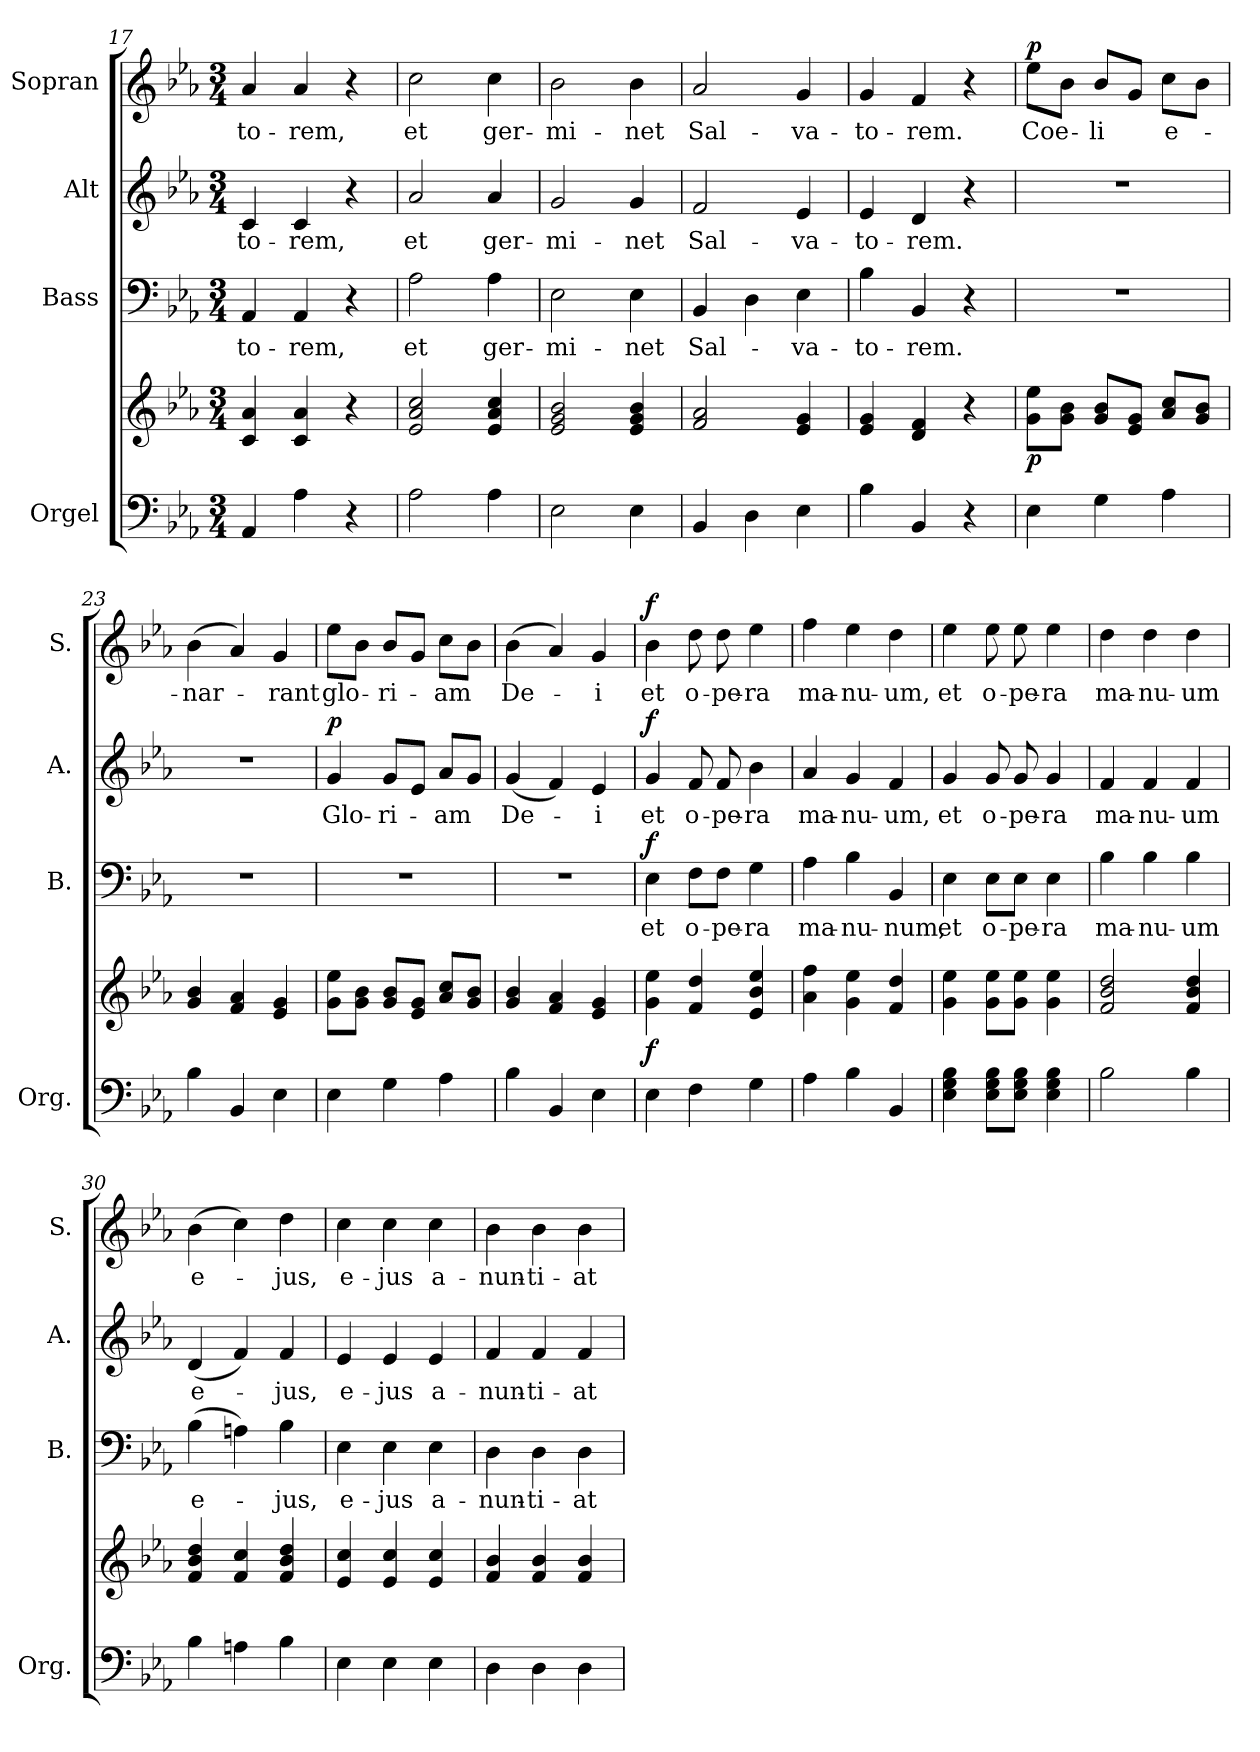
**kern	**kern	**dynam	**kern	**text	**dynam	**kern	**text	**dynam	**kern	**text	**dynam
*part4	*part4	*part4	*part3	*part3	*part3	*part2	*part2	*part2	*part1	*part1	*part1
*staff5	*staff4	*staff4/5	*staff3	*staff3	*staff3	*staff2	*staff2	*staff2	*staff1	*staff1	*staff1
*I"Orgel	*	*	*I"Bass	*	*	*I"Alt	*	*	*I"Sopran	*	*
*I'Org.	*	*	*I'B.	*	*	*I'A.	*	*	*I'S.	*	*
*clefF4	*clefG2	*	*clefF4	*	*	*clefG2	*	*	*clefG2	*	*
*k[b-e-a-]	*k[b-e-a-]	*	*k[b-e-a-]	*	*	*k[b-e-a-]	*	*	*k[b-e-a-]	*	*
*E-:	*E-:	*	*E-:	*	*	*E-:	*	*	*E-:	*	*
*M3/4	*M3/4	*	*M3/4	*	*	*M3/4	*	*	*M3/4	*	*
=17	=17	=17	=17	=17	=17	=17	=17	=17	=17	=17	=17
!	!	!	!	!LO:LY:b	!	!	!LO:LY:b	!	!	!LO:LY:b	!
4AA-/	4c/ 4a-/	.	4AA-/	-to-	.	4c/	-to-	.	4a-/	-to-	.
!	!	!	!	!LO:LY:b	!	!	!LO:LY:b	!	!	!LO:LY:b	!
4A-\	4c/ 4a-/	.	4AA-/	-rem,	.	4c/	-rem,	.	4a-/	-rem,	.
4r	4r	.	4r	.	.	4r	.	.	4r	.	.
=18	=18	=18	=18	=18	=18	=18	=18	=18	=18	=18	=18
!	!	!	!	!LO:LY:b	!	!	!LO:LY:b	!	!	!LO:LY:b	!
2A-\	2e-/ 2a-/ 2cc/	.	2A-\	et	.	2a-/	et	.	2cc\	et	.
!	!	!	!	!LO:LY:b	!	!	!LO:LY:b	!	!	!LO:LY:b	!
4A-\	4e-/ 4a-/ 4cc/	.	4A-\	ger-	.	4a-/	ger-	.	4cc\	ger-	.
=19	=19	=19	=19	=19	=19	=19	=19	=19	=19	=19	=19
!	!	!	!	!LO:LY:b	!	!	!LO:LY:b	!	!	!LO:LY:b	!
2E-\	2e-/ 2g/ 2b-/	.	2E-\	-mi-	.	2g/	-mi-	.	2b-\	-mi-	.
!	!	!	!	!LO:LY:b	!	!	!LO:LY:b	!	!	!LO:LY:b	!
4E-\	4e-/ 4g/ 4b-/	.	4E-\	-net	.	4g/	-net	.	4b-\	-net	.
=20	=20	=20	=20	=20	=20	=20	=20	=20	=20	=20	=20
!	!	!	!	!LO:LY:b	!	!	!LO:LY:b	!	!	!LO:LY:b	!
4BB-/	2f/ 2a-/	.	4BB-/	Sal-	.	2f/	Sal-	.	2a-/	Sal-	.
4D\	.	.	4D\	.	.	.	.	.	.	.	.
!	!	!	!	!LO:LY:b	!	!	!LO:LY:b	!	!	!LO:LY:b	!
4E-\	4e-/ 4g/	.	4E-\	-va-	.	4e-/	-va-	.	4g/	-va-	.
=21	=21	=21	=21	=21	=21	=21	=21	=21	=21	=21	=21
!	!	!	!	!LO:LY:b	!	!	!LO:LY:b	!	!	!LO:LY:b	!
4B-\	4e-/ 4g/	.	4B-\	-to-	.	4e-/	-to-	.	4g/	-to-	.
!	!	!	!	!LO:LY:b	!	!	!LO:LY:b	!	!	!LO:LY:b	!
4BB-/	4d/ 4f/	.	4BB-/	-rem.	.	4d/	-rem.	.	4f/	-rem.	.
4r	4r	.	4r	.	.	4r	.	.	4r	.	.
=22	=22	=22	=22	=22	=22	=22	=22	=22	=22	=22	=22
!	!	!LO:DY:b	!	!	!	!	!	!	!	!LO:LY:b	!LO:DY:a
4E-\	8g\ 8ee-\L	p	2.r	.	.	2.r	.	.	8ee-\L	Coe-	p
.	8g\ 8b-\J	.	.	.	.	.	.	.	8b-\J	.	.
!	!	!	!	!	!	!	!	!	!	!LO:LY:b	!
4G\	8g/ 8b-/L	.	.	.	.	.	.	.	8b-/L	-li	.
.	8e-/ 8g/J	.	.	.	.	.	.	.	8g/J	.	.
!	!	!	!	!	!	!	!	!	!	!LO:LY:b	!
4A-\	8a-/ 8cc/L	.	.	.	.	.	.	.	8cc\L	e-	.
.	8g/ 8b-/J	.	.	.	.	.	.	.	8b-\J	.	.
!!LO:LB:g=z
=23	=23	=23	=23	=23	=23	=23	=23	=23	=23	=23	=23
!	!	!	!	!	!	!	!	!	!	!LO:LY:b	!
4B-\	4g/ 4b-/	.	2.r	.	.	2.r	.	.	(>4b-\	-nar-	.
4BB-/	4f/ 4a-/	.	.	.	.	.	.	.	4a-/)	.	.
!	!	!	!	!	!	!	!	!	!	!LO:LY:b	!
4E-\	4e-/ 4g/	.	.	.	.	.	.	.	4g/	-rant	.
=24	=24	=24	=24	=24	=24	=24	=24	=24	=24	=24	=24
!	!	!	!	!	!	!	!LO:LY:b	!LO:DY:a	!	!LO:LY:b	!
4E-\	8g\ 8ee-\L	.	2.r	.	.	4g/	Glo-	p	8ee-\L	glo-	.
.	8g\ 8b-\J	.	.	.	.	.	.	.	8b-\J	.	.
!	!	!	!	!	!	!	!LO:LY:b	!	!	!LO:LY:b	!
4G\	8g/ 8b-/L	.	.	.	.	8g/L	-ri-	.	8b-/L	-ri-	.
.	8e-/ 8g/J	.	.	.	.	8e-/J	.	.	8g/J	.	.
!	!	!	!	!	!	!	!LO:LY:b	!	!	!LO:LY:b	!
4A-\	8a-/ 8cc/L	.	.	.	.	8a-/L	-am	.	8cc\L	-am	.
.	8g/ 8b-/J	.	.	.	.	8g/J	.	.	8b-\J	.	.
=25	=25	=25	=25	=25	=25	=25	=25	=25	=25	=25	=25
!	!	!	!	!	!	!	!LO:LY:b	!	!	!LO:LY:b	!
4B-\	4g/ 4b-/	.	2.r	.	.	(<4g/	De-	.	(>4b-\	De-	.
4BB-/	4f/ 4a-/	.	.	.	.	4f/)	.	.	4a-/)	.	.
!	!	!	!	!	!	!	!LO:LY:b	!	!	!LO:LY:b	!
4E-\	4e-/ 4g/	.	.	.	.	4e-/	-i	.	4g/	-i	.
=26	=26	=26	=26	=26	=26	=26	=26	=26	=26	=26	=26
!	!	!LO:DY:b	!	!LO:LY:b	!LO:DY:a	!	!LO:LY:b	!LO:DY:a	!	!LO:LY:b	!LO:DY:a
4E-\	4g\ 4ee-\	f	4E-\	et	f	4g/	et	f	4b-\	et	f
!	!	!	!	!LO:LY:b	!	!	!LO:LY:b	!	!	!LO:LY:b	!
4F\	4f/ 4dd/	.	8F\L	o-	.	8f/	o-	.	8dd\	o-	.
!	!	!	!	!LO:LY:b	!	!	!LO:LY:b	!	!	!LO:LY:b	!
.	.	.	8F\J	-pe-	.	8f/	-pe-	.	8dd\	-pe-	.
!	!	!	!	!LO:LY:b	!	!	!LO:LY:b	!	!	!LO:LY:b	!
4G\	4e-/ 4b-/ 4ee-/	.	4G\	-ra	.	4b-\	-ra	.	4ee-\	-ra	.
=27	=27	=27	=27	=27	=27	=27	=27	=27	=27	=27	=27
!	!	!	!	!LO:LY:b	!	!	!LO:LY:b	!	!	!LO:LY:b	!
4A-\	4a-\ 4ff\	.	4A-\	ma-	.	4a-/	ma-	.	4ff\	ma-	.
!	!	!	!	!LO:LY:b	!	!	!LO:LY:b	!	!	!LO:LY:b	!
4B-\	4g\ 4ee-\	.	4B-\	-nu-	.	4g/	-nu-	.	4ee-\	-nu-	.
!	!	!	!	!LO:LY:b	!	!	!LO:LY:b	!	!	!LO:LY:b	!
4BB-/	4f/ 4dd/	.	4BB-/	-num,	.	4f/	-um,	.	4dd\	-um,	.
=28	=28	=28	=28	=28	=28	=28	=28	=28	=28	=28	=28
!	!	!	!	!LO:LY:b	!	!	!LO:LY:b	!	!	!LO:LY:b	!
4E-\ 4G\ 4B-\	4g\ 4ee-\	.	4E-\	et	.	4g/	et	.	4ee-\	et	.
!	!	!	!	!LO:LY:b	!	!	!LO:LY:b	!	!	!LO:LY:b	!
8E-\ 8G\ 8B-\L	8g\ 8ee-\L	.	8E-\L	o-	.	8g/	o-	.	8ee-\	o-	.
!	!	!	!	!LO:LY:b	!	!	!LO:LY:b	!	!	!LO:LY:b	!
8E-\ 8G\ 8B-\J	8g\ 8ee-\J	.	8E-\J	-pe-	.	8g/	-pe-	.	8ee-\	-pe-	.
!	!	!	!	!LO:LY:b	!	!	!LO:LY:b	!	!	!LO:LY:b	!
4E-\ 4G\ 4B-\	4g\ 4ee-\	.	4E-\	-ra	.	4g/	-ra	.	4ee-\	-ra	.
=29	=29	=29	=29	=29	=29	=29	=29	=29	=29	=29	=29
!	!	!	!	!LO:LY:b	!	!	!LO:LY:b	!	!	!LO:LY:b	!
2B-\	2f/ 2b-/ 2dd/	.	4B-\	ma-	.	4f/	ma-	.	4dd\	ma-	.
!	!	!	!	!LO:LY:b	!	!	!LO:LY:b	!	!	!LO:LY:b	!
.	.	.	4B-\	-nu-	.	4f/	-nu-	.	4dd\	-nu-	.
!	!	!	!	!LO:LY:b	!	!	!LO:LY:b	!	!	!LO:LY:b	!
4B-\	4f/ 4b-/ 4dd/	.	4B-\	-um	.	4f/	-um	.	4dd\	-um	.
!!LO:PB:g=z
=30	=30	=30	=30	=30	=30	=30	=30	=30	=30	=30	=30
!	!	!	!	!LO:LY:b	!	!	!LO:LY:b	!	!	!LO:LY:b	!
4B-\	4f/ 4b-/ 4dd/	.	(>4B-\	e-	.	(<4d/	e-	.	(>4b-\	e-	.
4An\	4f/ 4cc/	.	4An\)	.	.	4f/)	.	.	4cc\)	.	.
!	!	!	!	!LO:LY:b	!	!	!LO:LY:b	!	!	!LO:LY:b	!
4B-\	4f/ 4b-/ 4dd/	.	4B-\	-jus,	.	4f/	-jus,	.	4dd\	-jus,	.
=31	=31	=31	=31	=31	=31	=31	=31	=31	=31	=31	=31
!	!	!	!	!LO:LY:b	!	!	!LO:LY:b	!	!	!LO:LY:b	!
4E-\	4e-/ 4cc/	.	4E-\	e-	.	4e-/	e-	.	4cc\	e-	.
!	!	!	!	!LO:LY:b	!	!	!LO:LY:b	!	!	!LO:LY:b	!
4E-\	4e-/ 4cc/	.	4E-\	-jus	.	4e-/	-jus	.	4cc\	-jus	.
!	!	!	!	!LO:LY:b	!	!	!LO:LY:b	!	!	!LO:LY:b	!
4E-\	4e-/ 4cc/	.	4E-\	a-	.	4e-/	a-	.	4cc\	a-	.
=32	=32	=32	=32	=32	=32	=32	=32	=32	=32	=32	=32
!	!	!	!	!LO:LY:b	!	!	!LO:LY:b	!	!	!LO:LY:b	!
4D\	4f/ 4b-/	.	4D\	-nun-	.	4f/	-nun-	.	4b-\	-nun-	.
!	!	!	!	!LO:LY:b	!	!	!LO:LY:b	!	!	!LO:LY:b	!
4D\	4f/ 4b-/	.	4D\	-ti-	.	4f/	-ti-	.	4b-\	-ti-	.
!	!	!	!	!LO:LY:b	!	!	!LO:LY:b	!	!	!LO:LY:b	!
4D\	4f/ 4b-/	.	4D\	-at	.	4f/	-at	.	4b-\	-at	.
=	=	=	=	=	=	=	=	=	=	=	=
*-	*-	*-	*-	*-	*-	*-	*-	*-	*-	*-	*-
